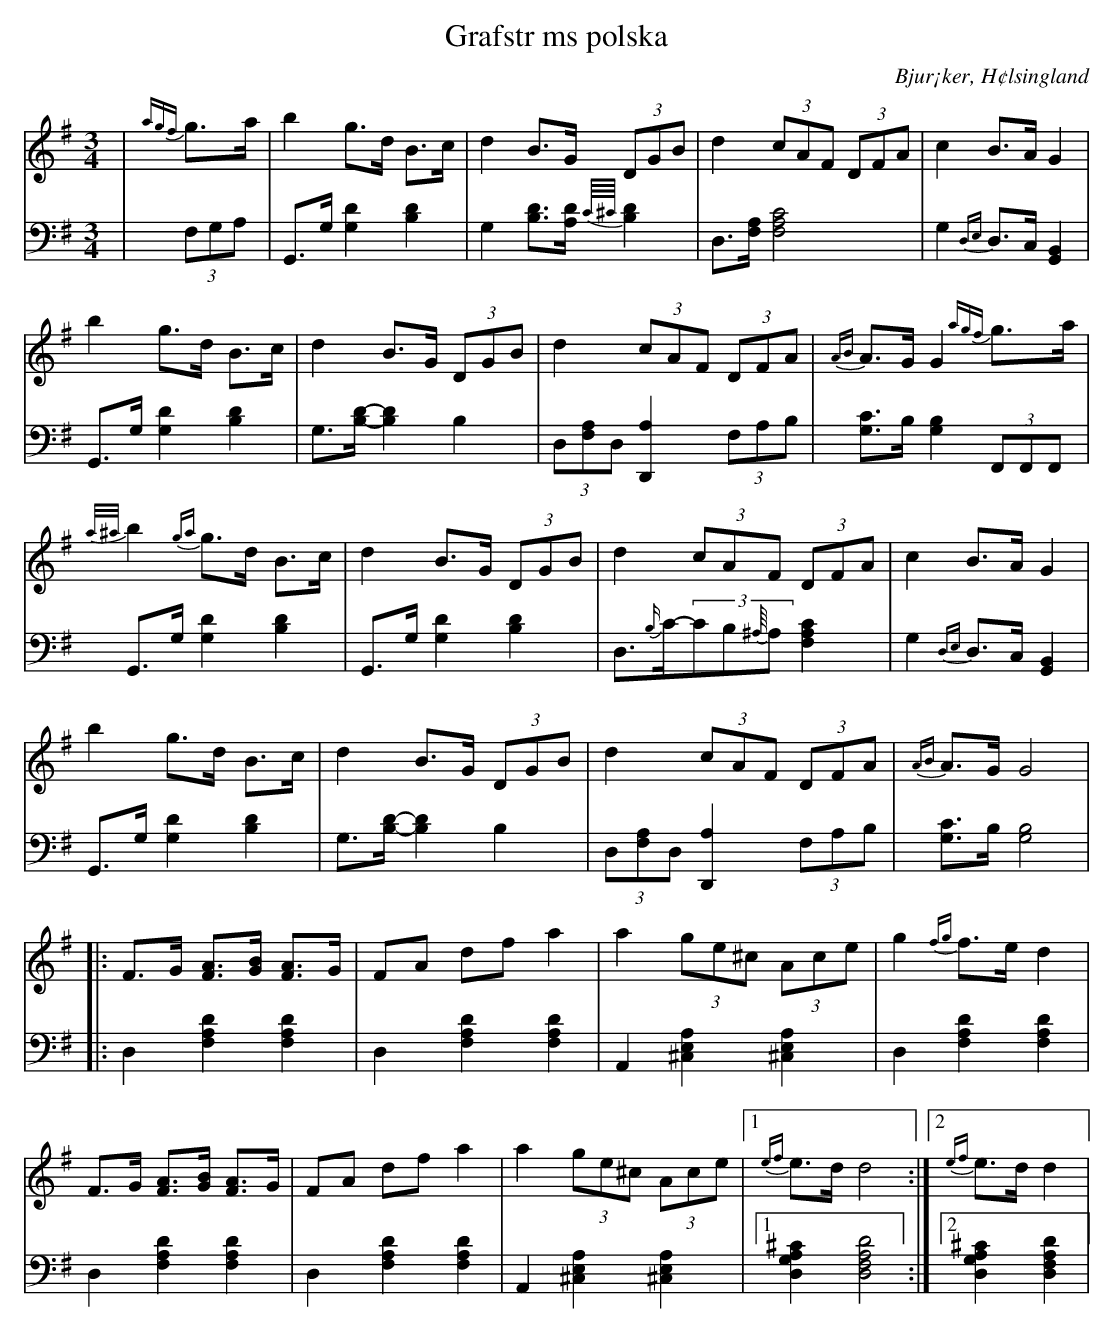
X:1
T: Grafstr ms polska
O: Bjur¡ker, H¢lsingland
M: 3/4
L: 1/8
K: G
V:1
V:2
V: 1
|{agf}g>a|b2 g>d B>c|d2 B>G (3DGB|d2 (3cAF (3DFA|c2 B>A G2|
b2 g>d B>c|d2 B>G (3DGB|d2 (3cAF (3DFA|{AB}A>G G2 {agf}g>a|
{a/^a/}b2 {ga}g>d B>c|d2 B>G (3DGB|d2 (3cAF (3DFA|c2 B>A G2|
b2 g>d B>c|d2 B>G (3DGB|d2 (3cAF (3DFA|{AB}A>G G4|
|:F>G [FA]>[GB] [FA]>G |FA df a2 |a2 (3ge^c (3Ace |g2 {fg}f>e d2 |
F>G [FA]>[GB] [FA]>G |FA df a2 |a2 (3ge^c (3Ace |1 {ef}e>d d4:|2 {ef}e>d d2|
V:2 clef=bass
|(3F,G,A, | G,,>G, [G,2D2] [B,2D2]|G,2 [B,D]>[A,D] {C//^C//}[B,D]2|D,>[F,A,] [F,4A,4C4]| G,2 {D,E,}D,>C, [G,,2B,,2]|
 G,,>G, [G,2D2] [B,2D2]|G,>[B,D]-[B,2D2] B,2|(3D,[F,A,]D, [D,,2A,2] (3F,A,B,| [G,C]>B, [G,2B,2](3F,,F,,F,,|
G,,>G, [G,2D2] [B,2D2]|G,,>G, [G,2D2] [B,2D2]|D,>{B,/}C-(3CB,{^A,///}A, [F,2A,2C2]| G,2 {D,E,}D,>C, [G,,2B,,2]|
 G,,>G, [G,2D2] [B,2D2]|G,>[B,D]-[B,2D2] B,2|(3D,[F,A,]D, [D,,2A,2] (3F,A,B,| [G,C]>B, [G,4B,4]|
|:D,2 [F,2A,2D2] [F,2A,2D2]|D,2 [F,2A,2D2] [F,2A,2D2]| A,,2 [^C,2E,2A,2] [^C,2E,2A,2]|D,2 [F,2A,2D2] [F,2A,2D2] |
D,2 [F,2A,2D2] [F,2A,2D2] | D,2 [F,2A,2D2] [F,2A,2D2] | A,,2 [^C,2E,2A,2] [^C,2E,2A,2]|1 [D,2G,2A,2^C2] [D,4F,4A,4D4]:|2 [D,2G,2A,2^C2] [D,2F,2A,2D2]|
